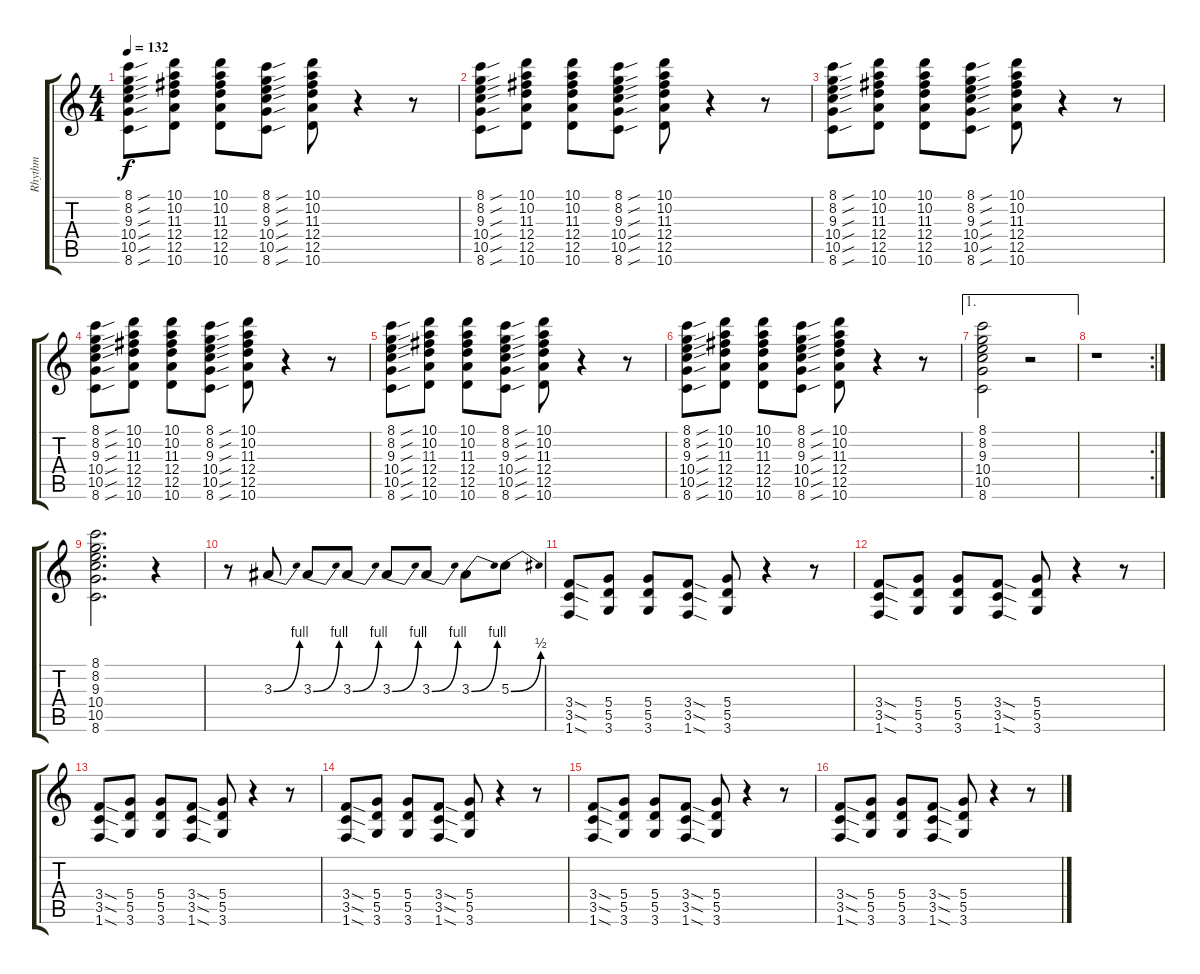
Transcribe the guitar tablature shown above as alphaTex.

\track ("Rhythm" "Rhythm") {instrument distortionguitar}
\staff {score tabs}
\tuning (E4 B3 G3 D3 A2 E2) {hide}
\ts (4 4)
\tempo 132
\clef g2
\ks c
(8.1{sou} 8.2{sou} 9.3{sou} 10.4{sou} 10.5{sou} 8.6{sou}).8{dy f} (10.1 10.2 11.3 12.4 12.5 10.6).8 (10.1 10.2 11.3 12.4 12.5 10.6).8 (8.1{sou} 8.2{sou} 9.3{sou} 10.4{sou} 10.5{sou} 8.6{sou}).8 (10.1 10.2 11.3 12.4 12.5 10.6).8 r.4 r.8 |
(8.1{sou} 8.2{sou} 9.3{sou} 10.4{sou} 10.5{sou} 8.6{sou}).8 (10.1 10.2 11.3 12.4 12.5 10.6).8 (10.1 10.2 11.3 12.4 12.5 10.6).8 (8.1{sou} 8.2{sou} 9.3{sou} 10.4{sou} 10.5{sou} 8.6{sou}).8 (10.1 10.2 11.3 12.4 12.5 10.6).8 r.4 r.8 |
(8.1{sou} 8.2{sou} 9.3{sou} 10.4{sou} 10.5{sou} 8.6{sou}).8 (10.1 10.2 11.3 12.4 12.5 10.6).8 (10.1 10.2 11.3 12.4 12.5 10.6).8 (8.1{sou} 8.2{sou} 9.3{sou} 10.4{sou} 10.5{sou} 8.6{sou}).8 (10.1 10.2 11.3 12.4 12.5 10.6).8 r.4 r.8 |
(8.1{sou} 8.2{sou} 9.3{sou} 10.4{sou} 10.5{sou} 8.6{sou}).8 (10.1 10.2 11.3 12.4 12.5 10.6).8 (10.1 10.2 11.3 12.4 12.5 10.6).8 (8.1{sou} 8.2{sou} 9.3{sou} 10.4{sou} 10.5{sou} 8.6{sou}).8 (10.1 10.2 11.3 12.4 12.5 10.6).8 r.4 r.8 |
(8.1{sou} 8.2{sou} 9.3{sou} 10.4{sou} 10.5{sou} 8.6{sou}).8 (10.1 10.2 11.3 12.4 12.5 10.6).8 (10.1 10.2 11.3 12.4 12.5 10.6).8 (8.1{sou} 8.2{sou} 9.3{sou} 10.4{sou} 10.5{sou} 8.6{sou}).8 (10.1 10.2 11.3 12.4 12.5 10.6).8 r.4 r.8 |
(8.1{sou} 8.2{sou} 9.3{sou} 10.4{sou} 10.5{sou} 8.6{sou}).8 (10.1 10.2 11.3 12.4 12.5 10.6).8 (10.1 10.2 11.3 12.4 12.5 10.6).8 (8.1{sou} 8.2{sou} 9.3{sou} 10.4{sou} 10.5{sou} 8.6{sou}).8 (10.1 10.2 11.3 12.4 12.5 10.6).8 r.4 r.8 |
\ae 1
(8.1 8.2 9.3 10.4 10.5 8.6).2 r.2 |
\rc 2
r.1 |
(8.1 8.2 9.3 10.4 10.5 8.6).2{d} r.4 |
r.8 3.3{be (bend 0 0 60 4)}.8 3.3{be (bend 0 0 60 4)}.8 3.3{be (bend 0 0 60 4)}.8 3.3{be (bend 0 0 60 4)}.8 3.3{be (bend 0 0 60 4)}.8 3.3{be (bend 0 0 60 4)}.8 5.3{be (bend 0 0 60 2)}.8 |
(3.4{sod} 3.5{sod} 1.6{sod}).8 (5.4 5.5 3.6).8 (5.4 5.5 3.6).8 (3.4{sod} 3.5{sod} 1.6{sod}).8 (5.4 5.5 3.6).8 r.4 r.8 |
(3.4{sod} 3.5{sod} 1.6{sod}).8 (5.4 5.5 3.6).8 (5.4 5.5 3.6).8 (3.4{sod} 3.5{sod} 1.6{sod}).8 (5.4 5.5 3.6).8 r.4 r.8 |
(3.4{sod} 3.5{sod} 1.6{sod}).8 (5.4 5.5 3.6).8 (5.4 5.5 3.6).8 (3.4{sod} 3.5{sod} 1.6{sod}).8 (5.4 5.5 3.6).8 r.4 r.8 |
(3.4{sod} 3.5{sod} 1.6{sod}).8 (5.4 5.5 3.6).8 (5.4 5.5 3.6).8 (3.4{sod} 3.5{sod} 1.6{sod}).8 (5.4 5.5 3.6).8 r.4 r.8 |
(3.4{sod} 3.5{sod} 1.6{sod}).8 (5.4 5.5 3.6).8 (5.4 5.5 3.6).8 (3.4{sod} 3.5{sod} 1.6{sod}).8 (5.4 5.5 3.6).8 r.4 r.8 |
(3.4{sod} 3.5{sod} 1.6{sod}).8 (5.4 5.5 3.6).8 (5.4 5.5 3.6).8 (3.4{sod} 3.5{sod} 1.6{sod}).8 (5.4 5.5 3.6).8 r.4 r.8
